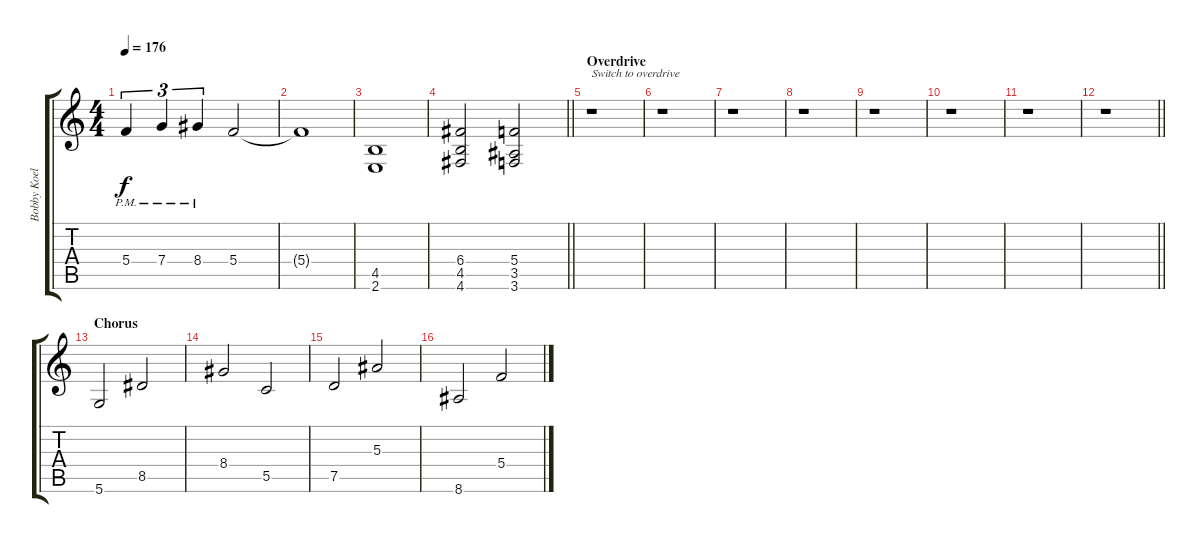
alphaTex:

\track ("Bobby Koelble " "Bobby Koel") {instrument distortionguitar}
\staff {score tabs}
\tuning (D4 A3 F3 C3 G2 D2) {hide}
\ts (4 4)
\tempo 176
\clef g2
\ks c
5.4{pm}.4{tu (3 2) dy f} 7.4{pm}.4{tu (3 2)} 8.4{pm}.4{tu (3 2)} 5.4.2 |
5.4{t}.1 |
(4.5 2.6).1 |
\barLineRight lightlight
(6.4 4.5 4.6).2 (5.4 3.5 3.6).2 |
\section ("" "Overdrive")
r.1{txt "Switch to overdrive"} |
r.1 |
r.1 |
r.1 |
r.1 |
r.1 |
r.1 |
\barLineRight lightlight
r.1 |
\section ("" "Chorus")
5.6.2 8.5.2 |
8.4.2 5.5.2 |
7.5.2 5.3.2 |
8.6.2 5.4.2
